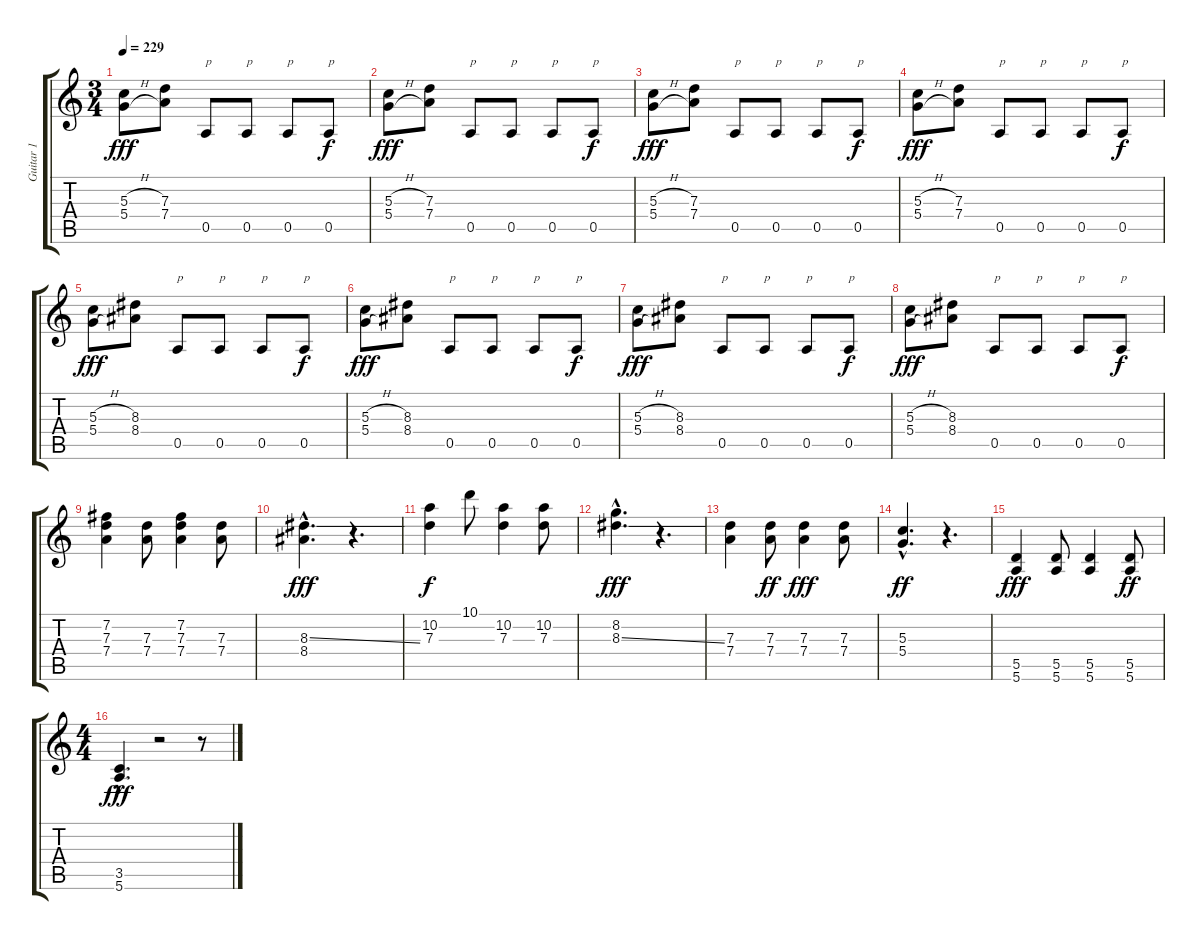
\track ("Guitar 1" "Guitar 1") {instrument distortionguitar}
\staff {score tabs}
\tuning (E4 B3 G3 D3 A2 E2) {hide}
\ts (3 4)
\tempo 229
\clef g2
\ks c
(5.3{h} 5.4{h}).8{dy fff} (7.3 7.4).8 0.5.8{txt "p"} 0.5.8{txt "p"} 0.5.8{txt "p"} 0.5.8{txt "p" dy f} |
(5.3{h} 5.4{h}).8{dy fff} (7.3 7.4).8 0.5.8{txt "p"} 0.5.8{txt "p"} 0.5.8{txt "p"} 0.5.8{txt "p" dy f} |
(5.3{h} 5.4{h}).8{dy fff} (7.3 7.4).8 0.5.8{txt "p"} 0.5.8{txt "p"} 0.5.8{txt "p"} 0.5.8{txt "p" dy f} |
(5.3{h} 5.4{h}).8{dy fff} (7.3 7.4).8 0.5.8{txt "p"} 0.5.8{txt "p"} 0.5.8{txt "p"} 0.5.8{txt "p" dy f} |
(5.3{h} 5.4{h}).8{dy fff} (8.3 8.4).8 0.5.8{txt "p"} 0.5.8{txt "p"} 0.5.8{txt "p"} 0.5.8{txt "p" dy f} |
(5.3{h} 5.4{h}).8{dy fff} (8.3 8.4).8 0.5.8{txt "p"} 0.5.8{txt "p"} 0.5.8{txt "p"} 0.5.8{txt "p" dy f} |
(5.3{h} 5.4{h}).8{dy fff} (8.3 8.4).8 0.5.8{txt "p"} 0.5.8{txt "p"} 0.5.8{txt "p"} 0.5.8{txt "p" dy f} |
(5.3{h} 5.4{h}).8{dy fff} (8.3 8.4).8 0.5.8{txt "p"} 0.5.8{txt "p"} 0.5.8{txt "p"} 0.5.8{txt "p" dy f} |
(7.2 7.3 7.4).4 (7.3 7.4).8 (7.2 7.3 7.4).4 (7.3 7.4).8 |
(8.3{ss hac} 8.4{hac}).4{d dy fff} r.4{d} |
(10.2 7.3).4{dy f} 10.1.8 (10.2 7.3).4 (10.2 7.3).8 |
(8.2{hac} 8.3{ss}).4{d dy fff} r.4{d} |
(7.3 7.4).4 (7.3 7.4).8{dy ff} (7.3 7.4).4{dy fff} (7.3 7.4).8 |
(5.3{hac} 5.4{hac}).4{d dy ff} r.4{d} |
(5.5 5.6).4{dy fff} (5.5 5.6).8 (5.5 5.6).4 (5.5 5.6).8{dy ff} |
\ts (4 4)
(3.5{hac} 5.6{hac}).4{d dy fff} r.2 r.8
